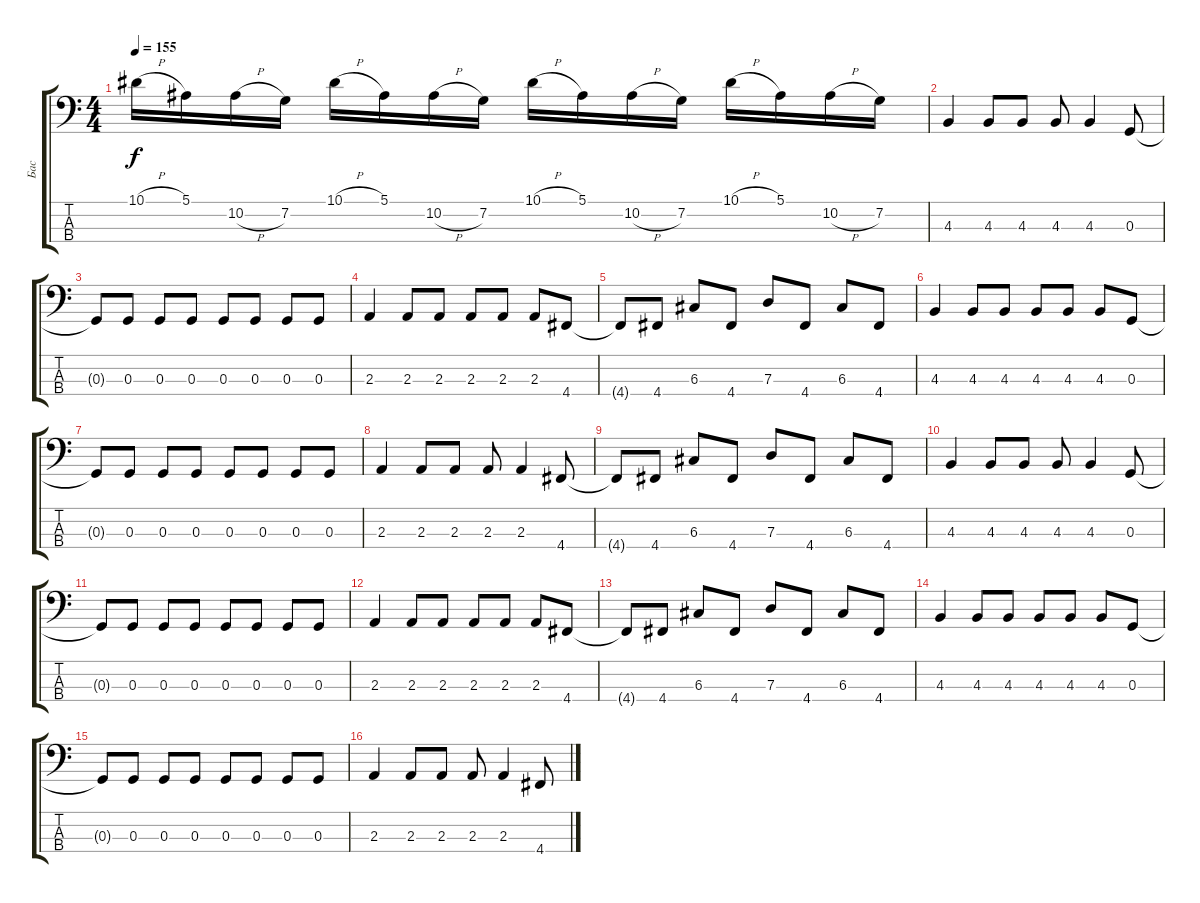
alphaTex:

\track ("Бас" "Бас") {instrument slapbass1}
\staff {score tabs}
\tuning (F2 C2 G1 D1) {hide}
\ts (4 4)
\tempo 155
\clef f4
\ks c
10.1{h}.16{dy f} 5.1.16 10.2{h}.16 7.2.16 10.1{h}.16 5.1.16 10.2{h}.16 7.2.16 10.1{h}.16 5.1.16 10.2{h}.16 7.2.16 10.1{h}.16 5.1.16 10.2{h}.16 7.2.16 |
4.3.4 4.3.8 4.3.8 4.3.8 4.3.4 0.3.8 |
0.3{t}.8 0.3.8 0.3.8 0.3.8 0.3.8 0.3.8 0.3.8 0.3.8 |
2.3.4 2.3.8 2.3.8 2.3.8 2.3.8 2.3.8 4.4.8 |
4.4{t}.8 4.4.8 6.3.8 4.4.8 7.3.8 4.4.8 6.3.8 4.4.8 |
4.3.4 4.3.8 4.3.8 4.3.8 4.3.8 4.3.8 0.3.8 |
0.3{t}.8 0.3.8 0.3.8 0.3.8 0.3.8 0.3.8 0.3.8 0.3.8 |
2.3.4 2.3.8 2.3.8 2.3.8 2.3.4 4.4.8 |
4.4{t}.8 4.4.8 6.3.8 4.4.8 7.3.8 4.4.8 6.3.8 4.4.8 |
4.3.4 4.3.8 4.3.8 4.3.8 4.3.4 0.3.8 |
0.3{t}.8 0.3.8 0.3.8 0.3.8 0.3.8 0.3.8 0.3.8 0.3.8 |
2.3.4 2.3.8 2.3.8 2.3.8 2.3.8 2.3.8 4.4.8 |
4.4{t}.8 4.4.8 6.3.8 4.4.8 7.3.8 4.4.8 6.3.8 4.4.8 |
4.3.4 4.3.8 4.3.8 4.3.8 4.3.8 4.3.8 0.3.8 |
0.3{t}.8 0.3.8 0.3.8 0.3.8 0.3.8 0.3.8 0.3.8 0.3.8 |
2.3.4 2.3.8 2.3.8 2.3.8 2.3.4 4.4.8
